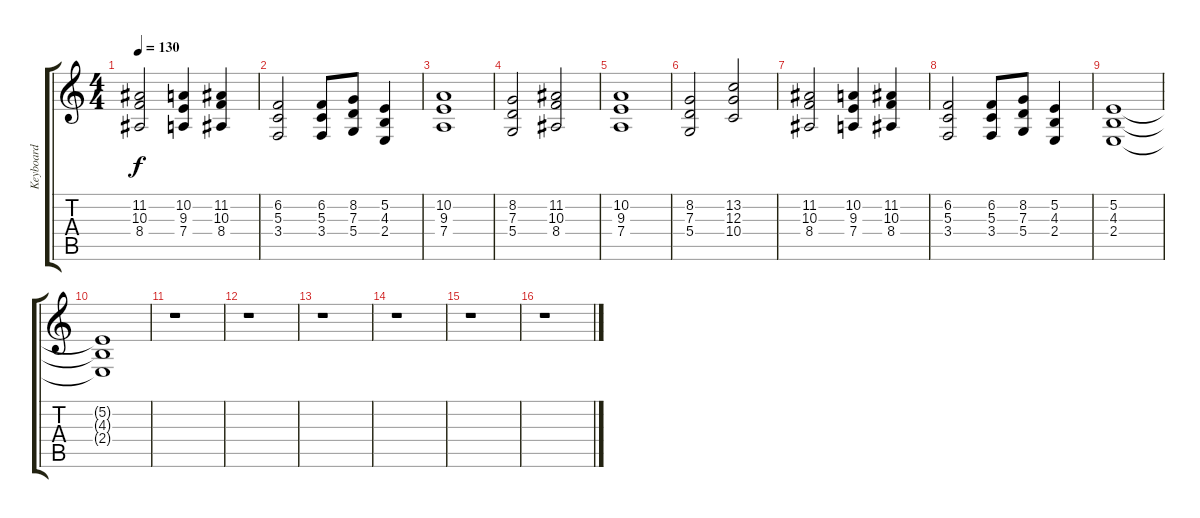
\track ("Keyboard" "Keyboard") {instrument churchorgan}
\staff {score tabs}
\tuning (E4 B3 G3 D3 A2 E2) {hide}
\ts (4 4)
\tempo 130
\clef g2
\ks c
(11.2 10.3 8.4).2{dy f} (10.2 9.3 7.4).4 (11.2 10.3 8.4).4 |
(6.2 5.3 3.4).2 (6.2 5.3 3.4).8 (8.2 7.3 5.4).8 (5.2 4.3 2.4).4 |
(10.2 9.3 7.4).1 |
(8.2 7.3 5.4).2 (11.2 10.3 8.4).2 |
(10.2 9.3 7.4).1 |
(8.2 7.3 5.4).2 (13.2 12.3 10.4).2 |
(11.2 10.3 8.4).2 (10.2 9.3 7.4).4 (11.2 10.3 8.4).4 |
(6.2 5.3 3.4).2 (6.2 5.3 3.4).8 (8.2 7.3 5.4).8 (5.2 4.3 2.4).4 |
(5.2 4.3 2.4).1 |
(5.2{t} 4.3{t} 2.4{t}).1 |
r.1 |
r.1 |
r.1 |
r.1 |
r.1 |
r.1
